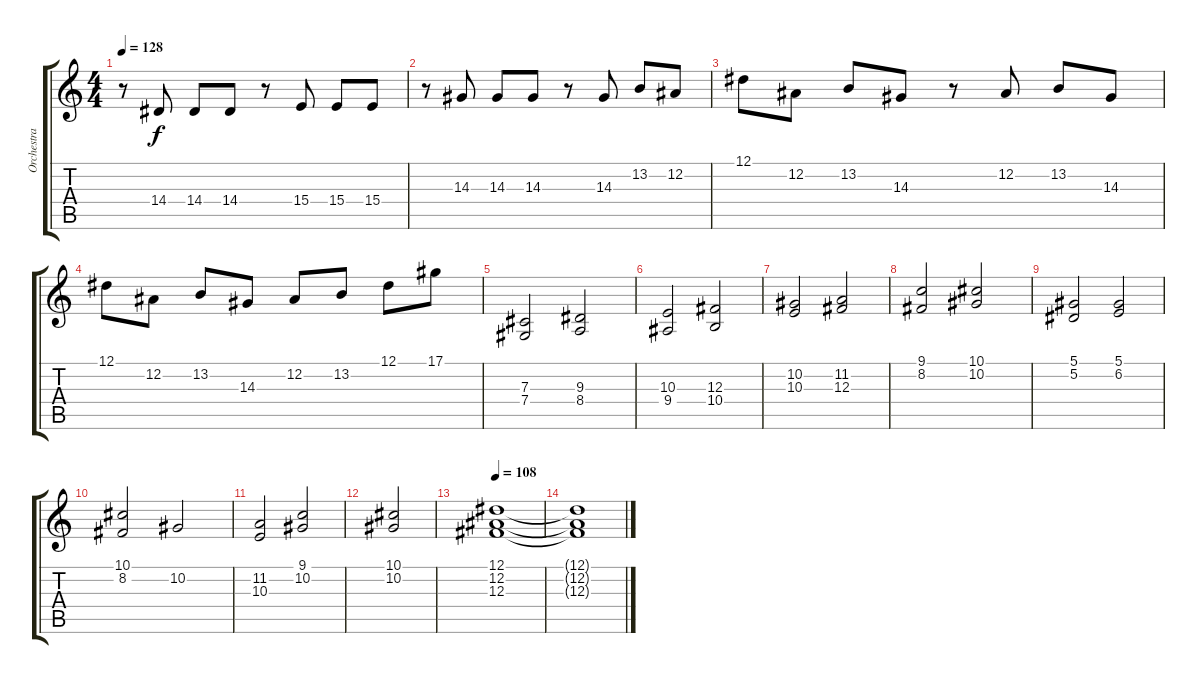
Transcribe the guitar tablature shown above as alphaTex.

\track ("Orchestra [Pt.2]" "Orchestra ") {instrument stringensemble1}
\staff {score tabs}
\tuning (Eb4 Bb3 Gb3 Db3 Ab2 Eb2) {hide}
\ts (4 4)
\tempo 128
\clef g2
\ks c
r.8{dy f} 14.4.8 14.4.8 14.4.8 r.8 15.4.8 15.4.8 15.4.8 |
r.8 14.3.8 14.3.8 14.3.8 r.8 14.3.8 13.2.8 12.2.8 |
12.1.8 12.2.8 13.2.8 14.3.8 r.8 12.2.8 13.2.8 14.3.8 |
12.1.8 12.2.8 13.2.8 14.3.8 12.2.8 13.2.8 12.1.8 17.1.8 |
(7.3 7.4).2 (9.3 8.4).2 |
(10.3 9.4).2 (12.3 10.4).2 |
(10.2 10.3).2 (11.2 12.3).2 |
(9.1 8.2).2 (10.1 10.2).2 |
(5.1 5.2).2 (5.1 6.2).2 |
(10.1 8.2).2 10.2.2 |
(11.2 10.3).2 (9.1 10.2).2 |
(10.1 10.2).2 |
\tempo 108
(12.1 12.2 12.3).1 |
(12.1{t} 12.2{t} 12.3{t}).1
